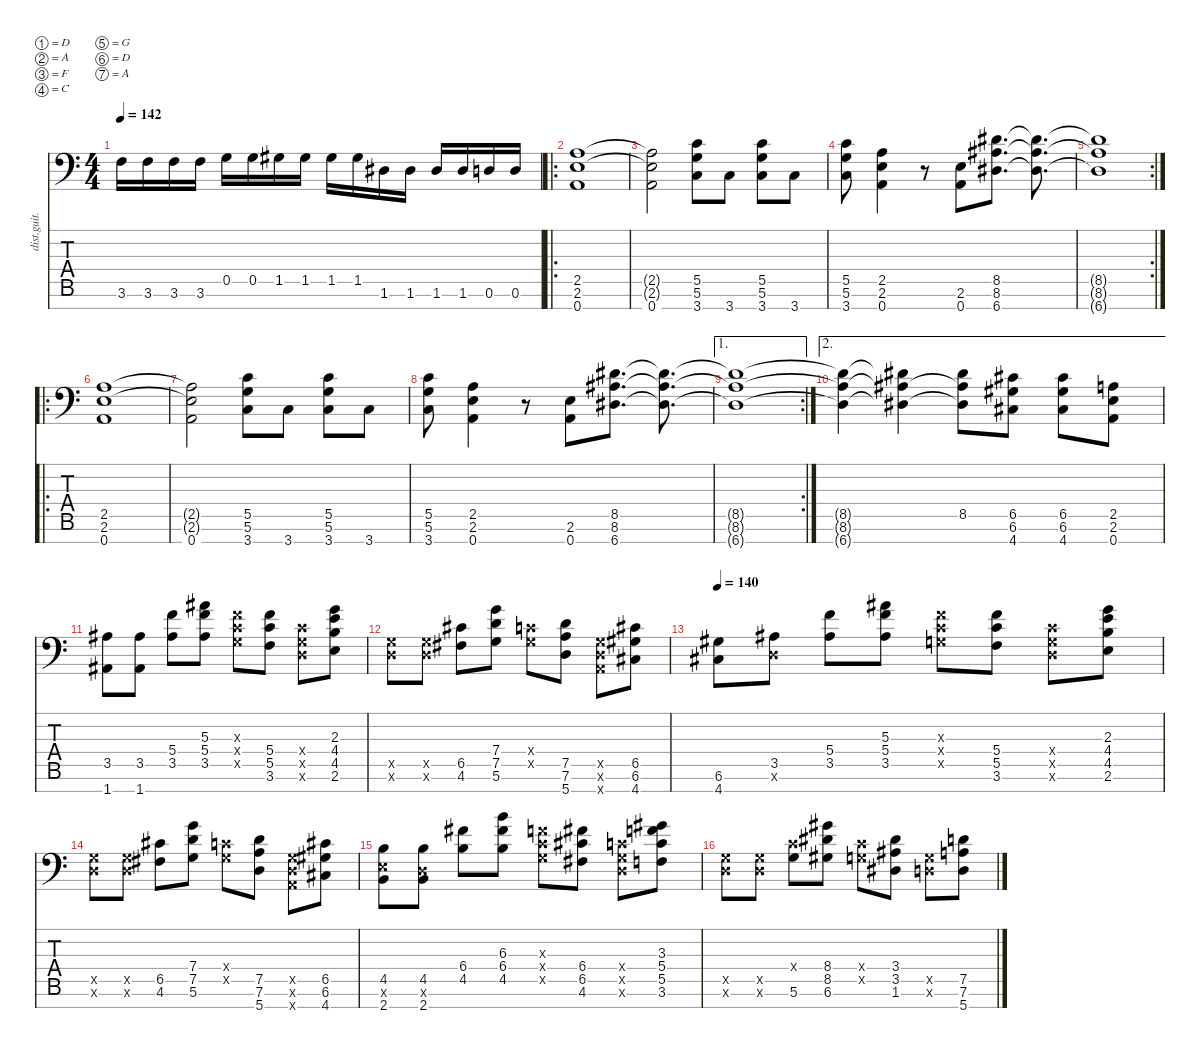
\defaultSystemsLayout 4
\hideDynamics
\bracketExtendMode nobrackets
\otherSystemsTrackNameOrientation horizontal
\track ("Danny 1" "dist.guit.") {instrument distortionguitar}
\staff {score tabs}
\tuning (D4 A3 F3 C3 G2 D2 A1)
\ts (4 4)
\tempo 142
\clef f4
\ks c
3.6.16{dy mf beam Down} 3.6.16{beam Down} 3.6.16{beam Down} 3.6.16{beam Down} 0.5.16{beam Down} 0.5.16{beam Down} 1.5{acc #}.16{beam Down} 1.5{acc #}.16{beam Down} 1.5{acc #}.16{beam Down} 1.5{acc #}.16{beam Down} 1.6{acc #}.16{beam Down} 1.6{acc #}.16{beam Down} 1.6{acc #}.16{beam Up} 1.6{acc #}.16{beam Up} 0.6.16{beam Up} 0.6.16{beam Up} |
\ro
(0.7 2.6 2.5).1{beam Down} |
(0.7 2.6{t} 2.5{t}).2{beam Down} (3.7 5.6 5.5).8{beam Down} 3.7.8{beam Down} (3.7 5.6 5.5).8{beam Down} 3.7.8{beam Down} |
(3.7 5.6 5.5).8{beam Down} (0.7 2.6 2.5).4{beam Down} r.8{beam Down} (0.7 2.6).8{beam Down} (6.7{acc #} 8.6{acc #} 8.5{acc #}).8{d beam Down} (6.7{t acc #} 8.6{t acc #} 8.5{t acc #}).8{d beam Down} |
\rc 2
(6.7{t acc #} 8.6{t acc #} 8.5{t acc #}).1{beam Down} |
\ro
(0.7 2.6 2.5).1{beam Down} |
(0.7 2.6{t} 2.5{t}).2{beam Down} (3.7 5.6 5.5).8{beam Down} 3.7.8{beam Down} (3.7 5.6 5.5).8{beam Down} 3.7.8{beam Down} |
(3.7 5.6 5.5).8{beam Down} (0.7 2.6 2.5).4{beam Down} r.8{beam Down} (0.7 2.6).8{beam Down} (6.7{acc #} 8.6{acc #} 8.5{acc #}).8{d beam Down} (8.5{t acc #} 6.7{t acc #} 8.6{t acc #}).8{d beam Down} |
\ae 1
\rc 2
(6.7{t acc #} 8.6{t acc #} 8.5{t acc #}).1{beam Down} |
\ae 2
(8.5{t acc #} 8.6{t acc #} 6.7{t acc #}).4{beam Down} (8.5{t acc #} 8.6{t acc #} 6.7{t acc #}).4{beam Down} (6.7{t acc #} 8.6{t acc #} 8.5{acc #}).8{beam Down} (4.7{acc #} 6.6{acc #} 6.5{acc #}).8{beam Down} (4.7{acc #} 6.5{acc #} 6.6{acc #}).8{beam Down} (0.7 2.6 2.5).8{beam Down} |
(1.7{acc #} 3.5{acc #}).8{beam Down} (3.5{acc #} 1.7{acc #}).8{beam Down} (3.5{acc #} 5.4).8{beam Down} (3.5{acc #} 5.4 5.3{acc #}).8{beam Down} (0.3{x} 0.4{x} 0.5{x}).8{beam Down} (3.6 5.5 5.4).8{beam Down} (0.6{x} 0.5{x} 0.4{x}).8{beam Down} (4.5 4.4 2.3 2.6).8{beam Down} |
(0.6{x} 0.5{x}).8{beam Down} (0.6{x} 0.5{x}).8{beam Down} (4.6{acc #} 6.5{acc #}).8{beam Down} (5.6 7.5 7.4).8{beam Down} (0.5{x} 0.4{x}).8{beam Down} (5.7 7.6 7.5).8{beam Down} (0.7{x} 0.6{x} 0.5{x}).8{beam Down} (4.7{acc #} 6.6{acc #} 6.5{acc #}).8{beam Down} |
\tempo 140
(4.7{acc #} 6.6{acc #}).8{beam Down} (0.6{x} 3.5{acc #}).8{beam Down} (3.5{acc #} 5.4).8{beam Down} (3.5{acc #} 5.4 5.3{acc #}).8{beam Down} (0.5{x} 0.4{x} 0.3{x}).8{beam Down} (3.6 5.5 5.4).8{beam Down} (0.6{x} 0.5{x} 0.4{x}).8{beam Down} (4.5 4.4 2.3 2.6).8{beam Down} |
(0.6{x} 0.5{x}).8{beam Down} (0.6{x} 0.5{x}).8{beam Down} (4.6{acc #} 6.5{acc #}).8{beam Down} (5.6 7.5 7.4).8{beam Down} (0.5{x} 0.4{x}).8{beam Down} (7.6 5.7 7.5).8{beam Down} (0.7{x} 0.6{x} 0.5{x}).8{beam Down} (4.7{acc #} 6.6{acc #} 6.5{acc #}).8{beam Down} |
(4.5 2.6{x} 2.7).8{beam Down} (2.7 0.6{x} 4.5).8{beam Down} (4.5 6.4{acc #}).8{beam Down} (4.5 6.4{acc #} 6.3).8{beam Down} (0.5{x} 0.4{x} 0.3{x}).8{beam Down} (4.6{acc #} 6.5{acc #} 6.4{acc #}).8{beam Down} (0.6{x} 0.5{x} 0.4{x}).8{beam Down} (3.6 5.5 5.4 3.3{acc #}).8{beam Down} |
(0.6{x} 0.5{x}).8{beam Down} (0.6{x} 0.5{x}).8{beam Down} (5.6 0.4{x}).8{beam Down} (6.6{acc #} 8.5{acc #} 8.4{acc #}).8{beam Down} (0.4{x} 0.5{x}).8{beam Down} (1.6{acc #} 3.5{acc #} 3.4{acc #}).8{beam Down} (0.6{x} 0.5{x}).8{beam Down} (5.7 7.6 7.5).8{beam Down}
